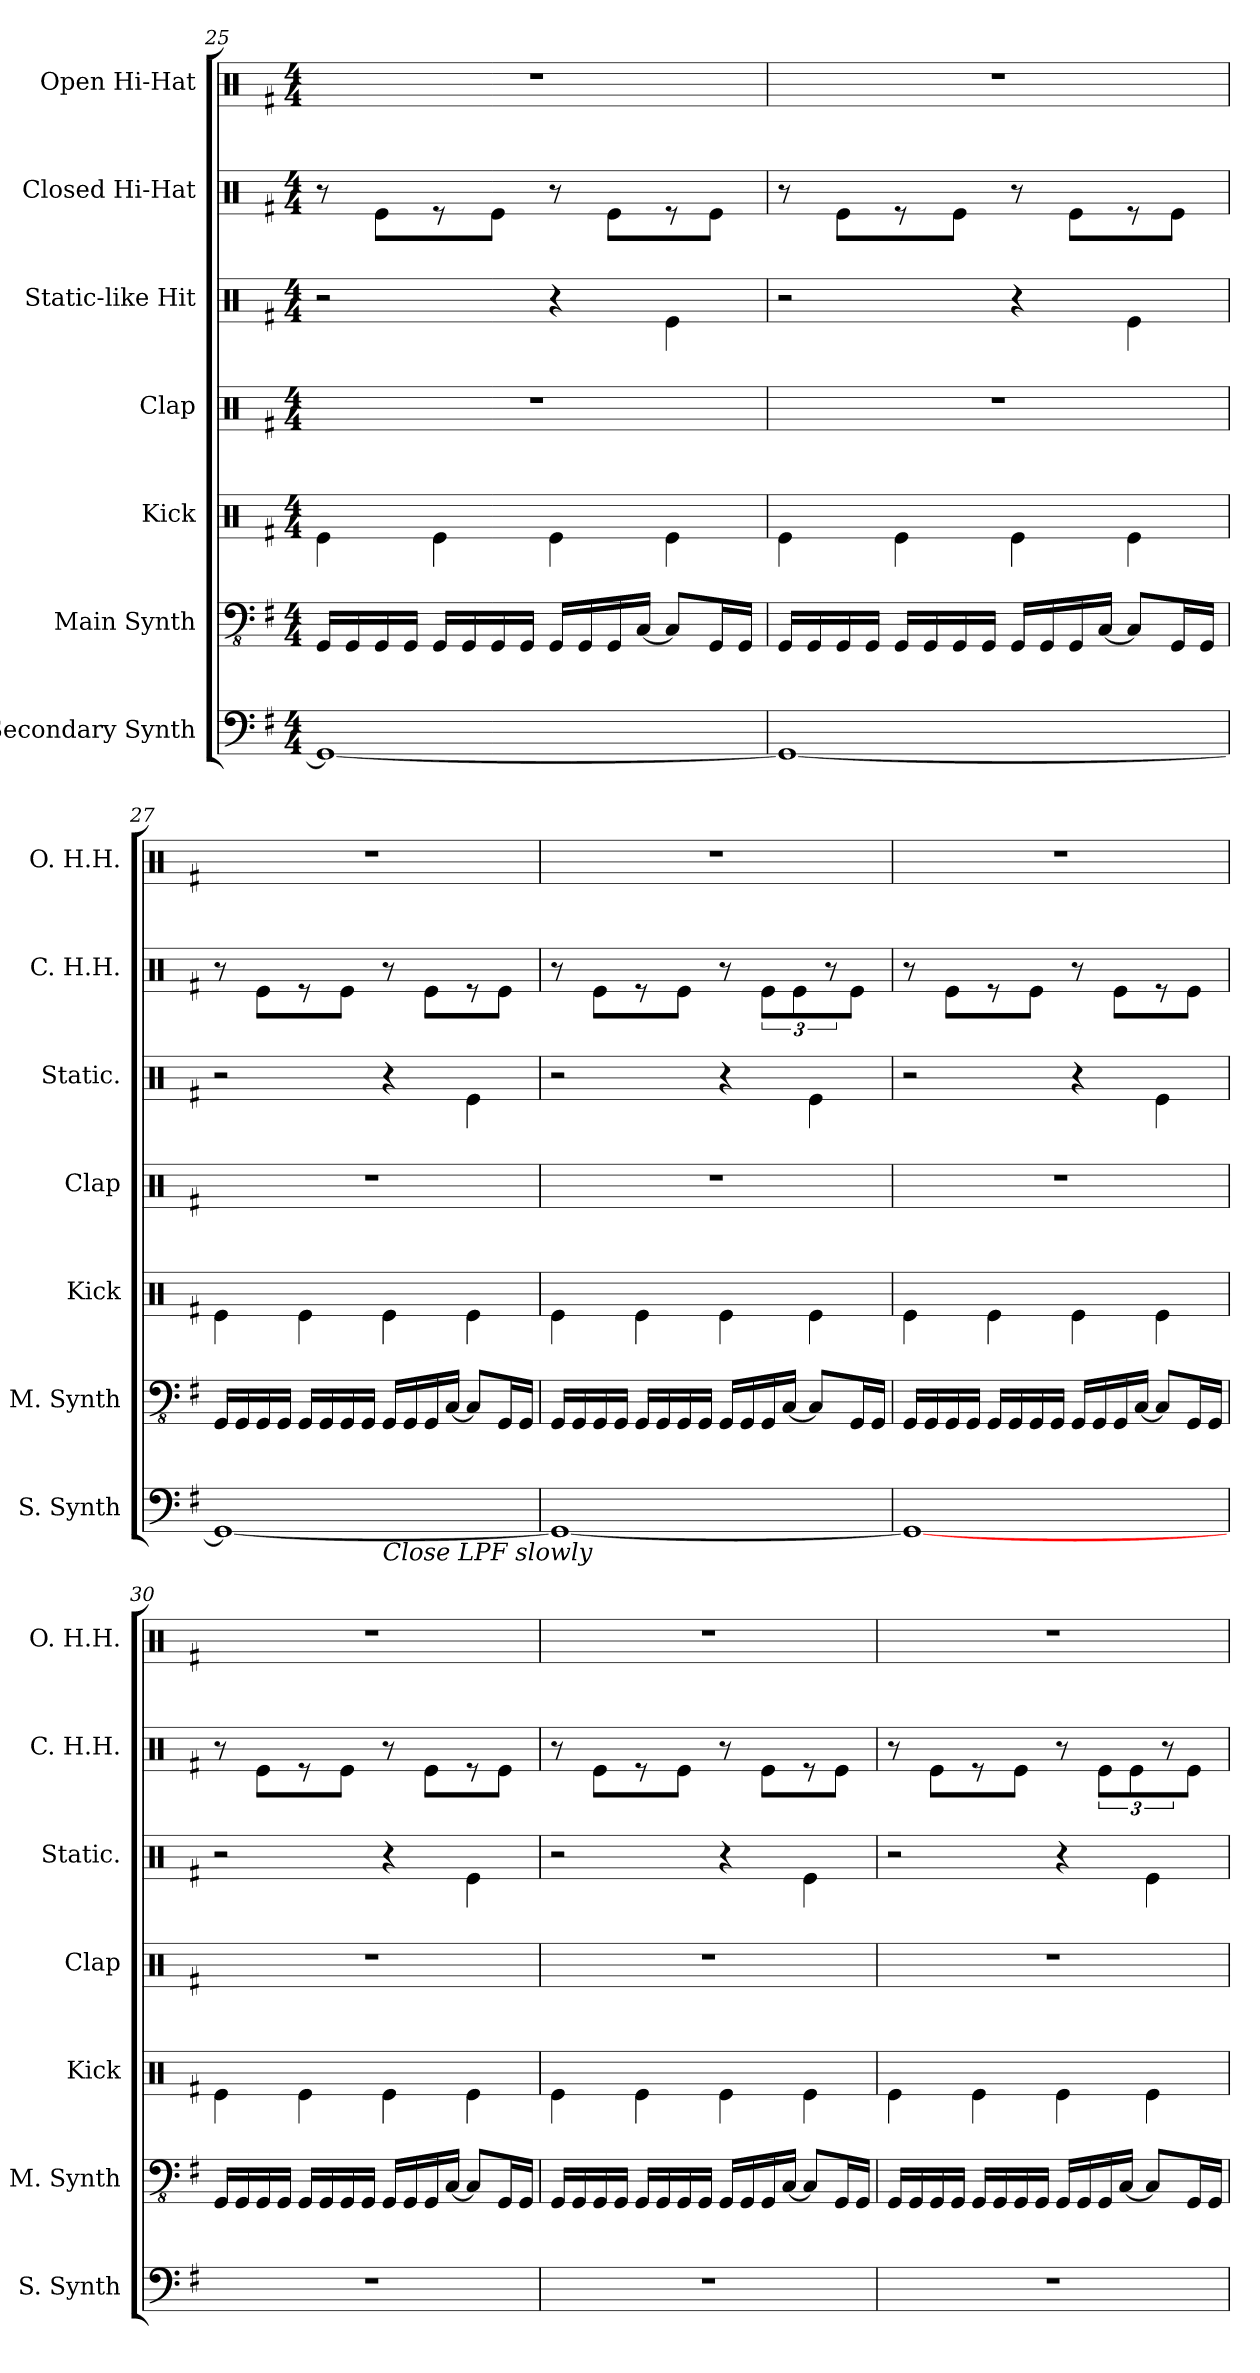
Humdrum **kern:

**kern	**kern	**kern	**kern	**kern	**kern	**kern
*part7	*part6	*part5	*part4	*part3	*part2	*part1
*staff7	*staff6	*staff5	*staff4	*staff3	*staff2	*staff1
*I"Secondary Synth	*I"Main Synth	*I"Kick	*I"Clap	*I"Static-like Hit	*I"Closed Hi-Hat	*I"Open Hi-Hat
*I'S. Synth	*I'M. Synth	*I'Kick	*I'Clap	*I'Static.	*I'C. H.H.	*I'O. H.H.
*clefF4	*clefFv4	*clefX	*clefX	*clefX	*clefX	*clefX
*k[f#]	*k[f#]	*k[f#]	*k[f#]	*k[f#]	*k[f#]	*k[f#]
*G:	*G:	*G:	*G:	*G:	*G:	*G:
*M4/4	*M4/4	*M4/4	*M4/4	*M4/4	*M4/4	*M4/4
=25	=25	=25	=25	=25	=25	=25
1GG_	16GGG/LL	4Re\	1r	2r	8r	1r
.	16GGG/	.	.	.	.	.
.	16GGG/	.	.	.	8Re\L	.
.	16GGG/JJ	.	.	.	.	.
.	16GGG/LL	4Re\	.	.	8r	.
.	16GGG/	.	.	.	.	.
.	16GGG/	.	.	.	8Re\J	.
.	16GGG/JJ	.	.	.	.	.
.	16GGG/LL	4Re\	.	4r	8r	.
.	16GGG/	.	.	.	.	.
.	16GGG/	.	.	.	8Re\L	.
.	[16CC/JJ	.	.	.	.	.
.	8CC/L]	4Re\	.	4Re\	8r	.
.	16GGG/L	.	.	.	8Re\J	.
.	16GGG/JJ	.	.	.	.	.
!!LO:LB:g=z
=26	=26	=26	=26	=26	=26	=26
1GG_	16GGG/LL	4Re\	1r	2r	8r	1r
.	16GGG/	.	.	.	.	.
.	16GGG/	.	.	.	8Re\L	.
.	16GGG/JJ	.	.	.	.	.
.	16GGG/LL	4Re\	.	.	8r	.
.	16GGG/	.	.	.	.	.
.	16GGG/	.	.	.	8Re\J	.
.	16GGG/JJ	.	.	.	.	.
.	16GGG/LL	4Re\	.	4r	8r	.
.	16GGG/	.	.	.	.	.
.	16GGG/	.	.	.	8Re\L	.
.	[16CC/JJ	.	.	.	.	.
.	8CC/L]	4Re\	.	4Re\	8r	.
.	16GGG/L	.	.	.	8Re\J	.
.	16GGG/JJ	.	.	.	.	.
=27	=27	=27	=27	=27	=27	=27
*^	*	*	*	*	*	*
1GG_	2ryy	16GGG/LL	4Re\	1r	2r	8r	1r
.	.	16GGG/	.	.	.	.	.
.	.	16GGG/	.	.	.	8Re\L	.
.	.	16GGG/JJ	.	.	.	.	.
.	.	16GGG/LL	4Re\	.	.	8r	.
.	.	16GGG/	.	.	.	.	.
.	.	16GGG/	.	.	.	8Re\J	.
.	.	16GGG/JJ	.	.	.	.	.
!	!LO:TX:b:i:t=Close LPF slowly	!	!	!	!	!	!
.	2ryy	16GGG/LL	4Re\	.	4r	8r	.
.	.	16GGG/	.	.	.	.	.
.	.	16GGG/	.	.	.	8Re\L	.
.	.	[16CC/JJ	.	.	.	.	.
.	.	8CC/L]	4Re\	.	4Re\	8r	.
.	.	16GGG/L	.	.	.	8Re\J	.
.	.	16GGG/JJ	.	.	.	.	.
*v	*v	*	*	*	*	*	*
=28	=28	=28	=28	=28	=28	=28
1GG_	16GGG/LL	4Re\	1r	2r	8r	1r
.	16GGG/	.	.	.	.	.
.	16GGG/	.	.	.	8Re\L	.
.	16GGG/JJ	.	.	.	.	.
.	16GGG/LL	4Re\	.	.	8r	.
.	16GGG/	.	.	.	.	.
.	16GGG/	.	.	.	8Re\J	.
.	16GGG/JJ	.	.	.	.	.
.	16GGG/LL	4Re\	.	4r	8r	.
.	16GGG/	.	.	.	.	.
.	16GGG/	.	.	.	12Re\L	.
.	[16CC/JJ	.	.	.	.	.
.	.	.	.	.	12Re\	.
.	8CC/L]	4Re\	.	4Re\	.	.
.	.	.	.	.	12r	.
.	16GGG/L	.	.	.	8Re\J	.
.	16GGG/JJ	.	.	.	.	.
=29	=29	=29	=29	=29	=29	=29
1GG_	16GGG/LL	4Re\	1r	2r	8r	1r
.	16GGG/	.	.	.	.	.
.	16GGG/	.	.	.	8Re\L	.
.	16GGG/JJ	.	.	.	.	.
.	16GGG/LL	4Re\	.	.	8r	.
.	16GGG/	.	.	.	.	.
.	16GGG/	.	.	.	8Re\J	.
.	16GGG/JJ	.	.	.	.	.
.	16GGG/LL	4Re\	.	4r	8r	.
.	16GGG/	.	.	.	.	.
.	16GGG/	.	.	.	8Re\L	.
.	[16CC/JJ	.	.	.	.	.
.	8CC/L]	4Re\	.	4Re\	8r	.
.	16GGG/L	.	.	.	8Re\J	.
.	16GGG/JJ	.	.	.	.	.
!!LO:LB:g=z
=30	=30	=30	=30	=30	=30	=30
1r	16GGG/LL	4Re\	1r	2r	8r	1r
.	16GGG/	.	.	.	.	.
.	16GGG/	.	.	.	8Re\L	.
.	16GGG/JJ	.	.	.	.	.
.	16GGG/LL	4Re\	.	.	8r	.
.	16GGG/	.	.	.	.	.
.	16GGG/	.	.	.	8Re\J	.
.	16GGG/JJ	.	.	.	.	.
.	16GGG/LL	4Re\	.	4r	8r	.
.	16GGG/	.	.	.	.	.
.	16GGG/	.	.	.	8Re\L	.
.	[16CC/JJ	.	.	.	.	.
.	8CC/L]	4Re\	.	4Re\	8r	.
.	16GGG/L	.	.	.	8Re\J	.
.	16GGG/JJ	.	.	.	.	.
=31	=31	=31	=31	=31	=31	=31
1r	16GGG/LL	4Re\	1r	2r	8r	1r
.	16GGG/	.	.	.	.	.
.	16GGG/	.	.	.	8Re\L	.
.	16GGG/JJ	.	.	.	.	.
.	16GGG/LL	4Re\	.	.	8r	.
.	16GGG/	.	.	.	.	.
.	16GGG/	.	.	.	8Re\J	.
.	16GGG/JJ	.	.	.	.	.
.	16GGG/LL	4Re\	.	4r	8r	.
.	16GGG/	.	.	.	.	.
.	16GGG/	.	.	.	8Re\L	.
.	[16CC/JJ	.	.	.	.	.
.	8CC/L]	4Re\	.	4Re\	8r	.
.	16GGG/L	.	.	.	8Re\J	.
.	16GGG/JJ	.	.	.	.	.
=32	=32	=32	=32	=32	=32	=32
1r	16GGG/LL	4Re\	1r	2r	8r	1r
.	16GGG/	.	.	.	.	.
.	16GGG/	.	.	.	8Re\L	.
.	16GGG/JJ	.	.	.	.	.
.	16GGG/LL	4Re\	.	.	8r	.
.	16GGG/	.	.	.	.	.
.	16GGG/	.	.	.	8Re\J	.
.	16GGG/JJ	.	.	.	.	.
.	16GGG/LL	4Re\	.	4r	8r	.
.	16GGG/	.	.	.	.	.
.	16GGG/	.	.	.	12Re\L	.
.	[16CC/JJ	.	.	.	.	.
.	.	.	.	.	12Re\	.
.	8CC/L]	4Re\	.	4Re\	.	.
.	.	.	.	.	12r	.
.	16GGG/L	.	.	.	8Re\J	.
.	16GGG/JJ	.	.	.	.	.
=	=	=	=	=	=	=
*-	*-	*-	*-	*-	*-	*-
